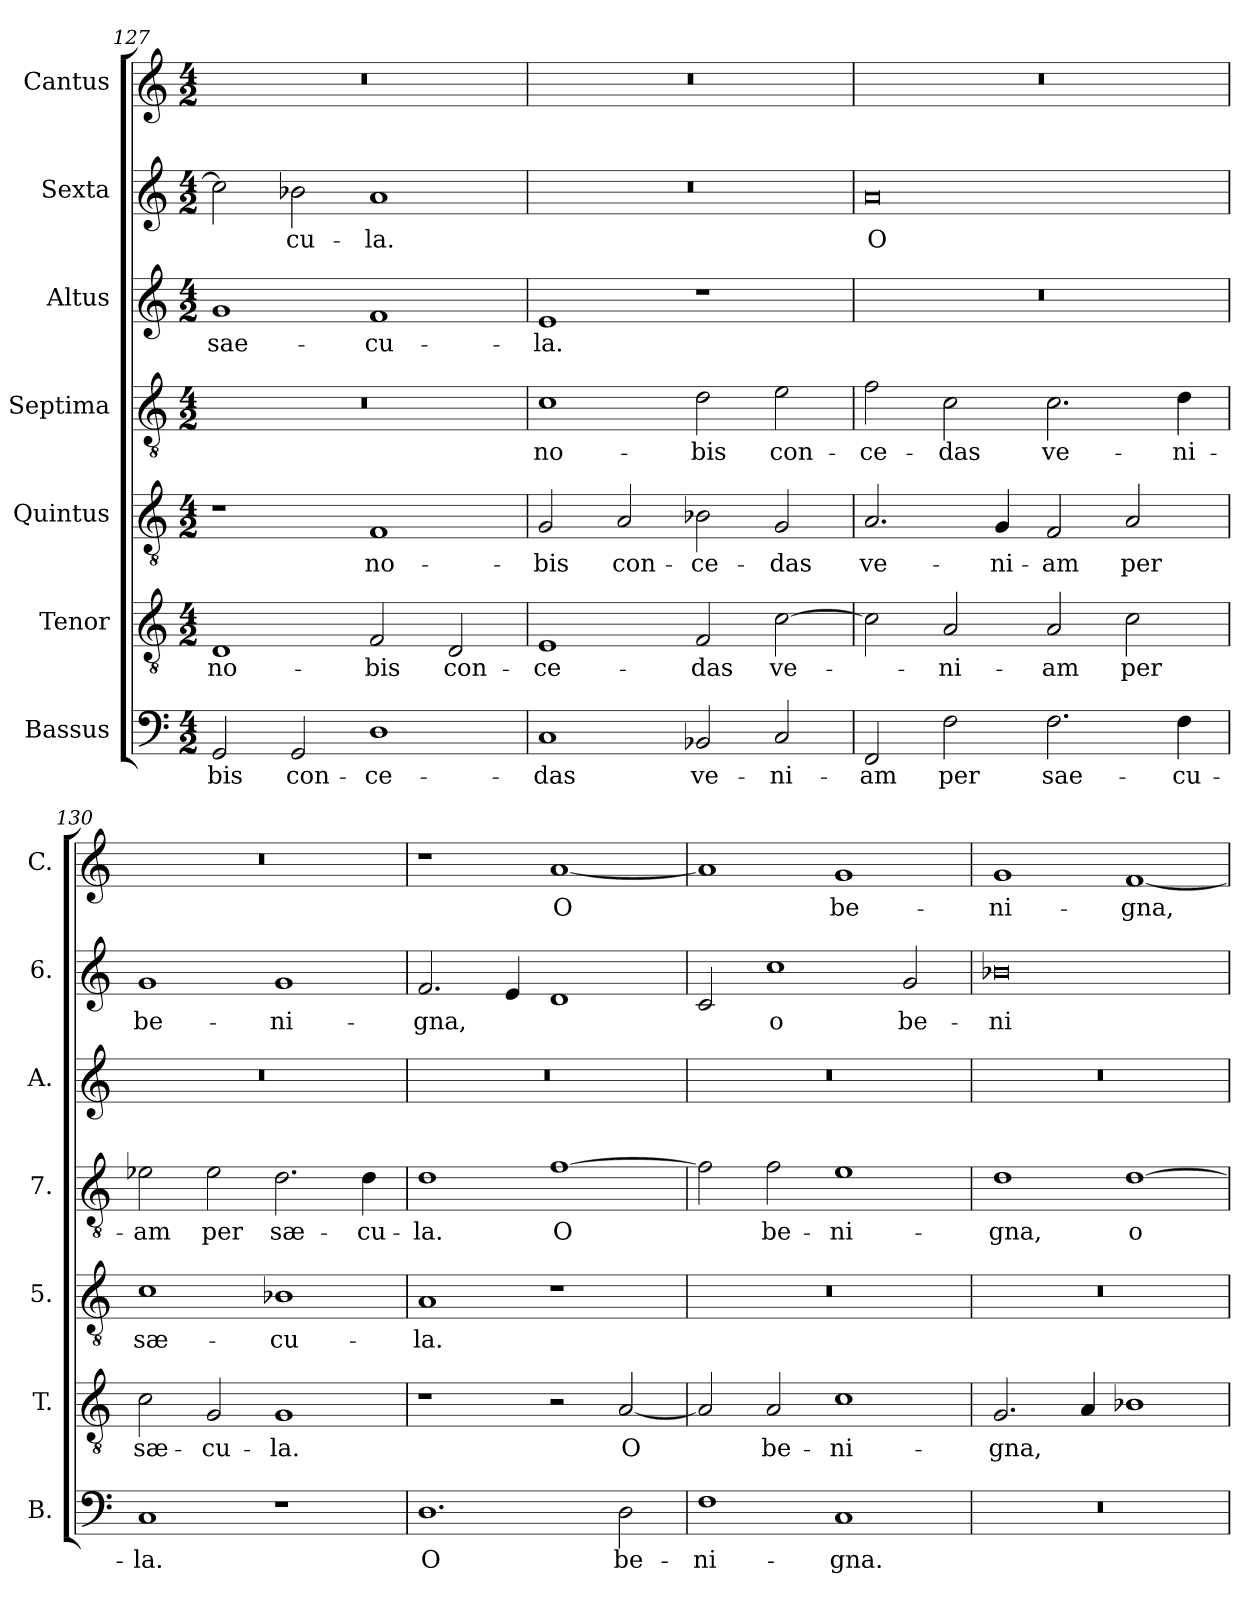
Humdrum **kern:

**kern	**text	**kern	**text	**kern	**text	**kern	**text	**kern	**text	**kern	**text	**kern	**text
*part7	*part7	*part6	*part6	*part5	*part5	*part4	*part4	*part3	*part3	*part2	*part2	*part1	*part1
*staff7	*staff7	*staff6	*staff6	*staff5	*staff5	*staff4	*staff4	*staff3	*staff3	*staff2	*staff2	*staff1	*staff1
*I"Bassus	*	*I"Tenor	*	*I"Quintus	*	*I"Septima	*	*I"Altus	*	*I"Sexta	*	*I"Cantus	*
*I'B.	*	*I'T.	*	*I'5.	*	*I'7.	*	*I'A.	*	*I'6.	*	*I'C.	*
*clefF4	*	*clefGv2	*	*clefGv2	*	*clefGv2	*	*clefG2	*	*clefG2	*	*clefG2	*
*k[]	*	*k[]	*	*k[]	*	*k[]	*	*k[]	*	*k[]	*	*k[]	*
*M4/2	*	*M4/2	*	*M4/2	*	*M4/2	*	*M4/2	*	*M4/2	*	*M4/2	*
=127	=127	=127	=127	=127	=127	=127	=127	=127	=127	=127	=127	=127	=127
2GG/	-bis	1D	-no-	1r	.	0r	.	1g	sae-	2cc\]	.	0r	.
2GG/	con-	.	.	.	.	.	.	.	.	2b-X\	-cu-	.	.
1D	-ce-	2F/	-bis	1F	no-	.	.	1f	-cu-	1a	-la.	.	.
.	.	2D/	con-	.	.	.	.	.	.	.	.	.	.
=128	=128	=128	=128	=128	=128	=128	=128	=128	=128	=128	=128	=128	=128
1C	-das	1E	-ce-	2G/	-bis	1c	no-	1e	-la.	0r	.	0r	.
.	.	.	.	2A/	con-	.	.	.	.	.	.	.	.
2BB-X/	ve-	2F/	-das	2B-X\	-ce-	2d\	-bis	1r	.	.	.	.	.
2C/	-ni-	[2c\	ve-	2G/	-das	2e\	con-	.	.	.	.	.	.
=129	=129	=129	=129	=129	=129	=129	=129	=129	=129	=129	=129	=129	=129
2FF/	-am	2c\]	.	2.A/	ve-	2f\	-ce-	0r	.	0a	O	0r	.
2F\	per	2A/	-ni-	.	.	2c\	-das	.	.	.	.	.	.
.	.	.	.	4G/	-ni-	.	.	.	.	.	.	.	.
2.F\	sae-	2A/	-am	2F/	-am	2.c\	ve-	.	.	.	.	.	.
.	.	2c\	per	2A/	per	.	.	.	.	.	.	.	.
4F\	-cu-	.	.	.	.	4d\	-ni-	.	.	.	.	.	.
=130	=130	=130	=130	=130	=130	=130	=130	=130	=130	=130	=130	=130	=130
1C	-la.	2c\	sæ-	1c	sæ-	2e-X\	-am	0r	.	1g	be-	0r	.
.	.	2G/	-cu-	.	.	2e-\	per	.	.	.	.	.	.
1r	.	1G	-la.	1B-X	-cu-	2.d\	sæ-	.	.	1g	-ni-	.	.
.	.	.	.	.	.	4d\	-cu-	.	.	.	.	.	.
!!LO:LB:g=z
=131	=131	=131	=131	=131	=131	=131	=131	=131	=131	=131	=131	=131	=131
1.D	O	1r	.	1A	-la.	1d	-la.	0r	.	2.f/	-gna,	1r	.
.	.	.	.	.	.	.	.	.	.	4e/	.	.	.
.	.	2r	.	1r	.	[1f	O	.	.	1d	.	[1a	O
2D\	be-	[2A/	O	.	.	.	.	.	.	.	.	.	.
=132	=132	=132	=132	=132	=132	=132	=132	=132	=132	=132	=132	=132	=132
1F	-ni-	2A/]	.	0r	.	2f\]	.	0r	.	2c/	.	1a]	.
.	.	2A/	be-	.	.	2f\	be-	.	.	1cc	o	.	.
1C	-gna.	1c	-ni-	.	.	1e	-ni-	.	.	.	.	1g	be-
.	.	.	.	.	.	.	.	.	.	2g/	be-	.	.
=133	=133	=133	=133	=133	=133	=133	=133	=133	=133	=133	=133	=133	=133
0r	.	2.G/	-gna,	0r	.	1d	-gna,	0r	.	0b-X	-ni-	1g	-ni-
.	.	4A/	.	.	.	.	.	.	.	.	.	.	.
.	.	1B-X	.	.	.	[1d	o	.	.	.	.	[1f	-gna,
=	=	=	=	=	=	=	=	=	=	=	=	=	=
*-	*-	*-	*-	*-	*-	*-	*-	*-	*-	*-	*-	*-	*-
